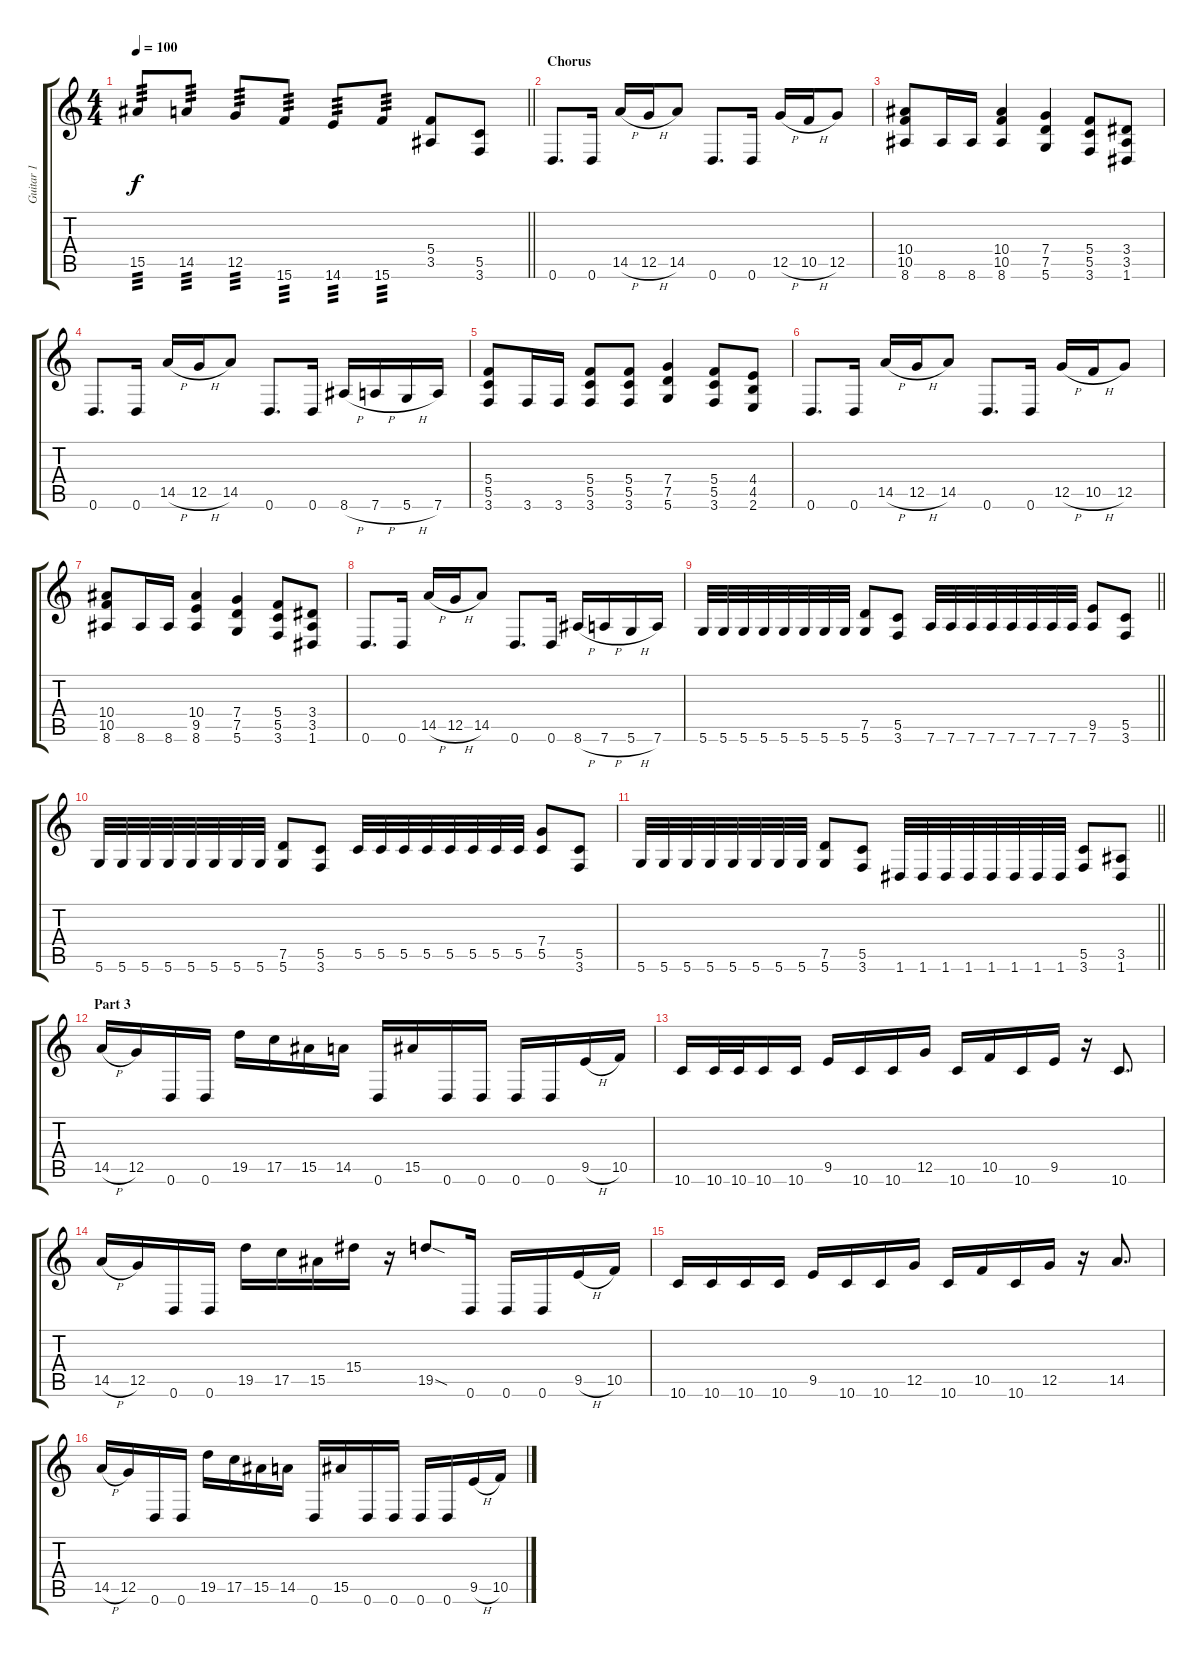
\track ("Guitar 1" "Guitar 1") {instrument distortionguitar}
\staff {score tabs}
\tuning (D4 A3 F3 C3 G2 D2) {hide}
\ts (4 4)
\tempo 100
\clef g2
\barLineRight lightlight
\ks c
15.5.8{tp 3 dy f} 14.5.8{tp 3} 12.5.8{tp 3} 15.6.8{tp 3} 14.6.8{tp 3} 15.6.8{tp 3} (5.4 3.5).8 (5.5 3.6).8 |
\section ("" "Chorus")
0.6.8{d} 0.6.16 14.5{h}.16 12.5{h}.16 14.5.8 0.6.8{d} 0.6.16 12.5{h}.16 10.5{h}.16 12.5.8 |
(10.4 10.5 8.6).8 8.6.16 8.6.16 (10.4 10.5 8.6).4 (7.4 7.5 5.6).4 (5.4 5.5 3.6).8 (3.4 3.5 1.6).8 |
0.6.8{d} 0.6.16 14.5{h}.16 12.5{h}.16 14.5.8 0.6.8{d} 0.6.16 8.6{h}.16 7.6{h}.16 5.6{h}.16 7.6.16 |
(5.4 5.5 3.6).8 3.6.16 3.6.16 (5.4 5.5 3.6).8 (5.4 5.5 3.6).8 (7.4 7.5 5.6).4 (5.4 5.5 3.6).8 (4.4 4.5 2.6).8 |
0.6.8{d} 0.6.16 14.5{h}.16 12.5{h}.16 14.5.8 0.6.8{d} 0.6.16 12.5{h}.16 10.5{h}.16 12.5.8 |
(10.4 10.5 8.6).8 8.6.16 8.6.16 (10.4 9.5 8.6).4 (7.4 7.5 5.6).4 (5.4 5.5 3.6).8 (3.4 3.5 1.6).8 |
0.6.8{d} 0.6.16 14.5{h}.16 12.5{h}.16 14.5.8 0.6.8{d} 0.6.16 8.6{h}.16 7.6{h}.16 5.6{h}.16 7.6.16 |
\barLineRight lightlight
5.6.32 5.6.32 5.6.32 5.6.32 5.6.32 5.6.32 5.6.32 5.6.32 (7.5 5.6).8 (5.5 3.6).8 7.6.32 7.6.32 7.6.32 7.6.32 7.6.32 7.6.32 7.6.32 7.6.32 (9.5 7.6).8 (5.5 3.6).8 |
5.6.32 5.6.32 5.6.32 5.6.32 5.6.32 5.6.32 5.6.32 5.6.32 (7.5 5.6).8 (5.5 3.6).8 5.5.32 5.5.32 5.5.32 5.5.32 5.5.32 5.5.32 5.5.32 5.5.32 (7.4 5.5).8 (5.5 3.6).8 |
\barLineRight lightlight
5.6.32 5.6.32 5.6.32 5.6.32 5.6.32 5.6.32 5.6.32 5.6.32 (7.5 5.6).8 (5.5 3.6).8 1.6.32 1.6.32 1.6.32 1.6.32 1.6.32 1.6.32 1.6.32 1.6.32 (5.5 3.6).8 (3.5 1.6).8 |
\section ("" "Part 3")
14.5{h}.16 12.5.16 0.6.16 0.6.16 19.5.16 17.5.16 15.5.16 14.5.16 0.6.16 15.5.16 0.6.16 0.6.16 0.6.16 0.6.16 9.5{h}.16 10.5.16 |
10.6.16 10.6.32 10.6.32 10.6.16 10.6.16 9.5.16 10.6.16 10.6.16 12.5.16 10.6.16 10.5.16 10.6.16 9.5.16 r.16 10.6.8{d} |
14.5{h}.16 12.5.16 0.6.16 0.6.16 19.5.16 17.5.16 15.5.16 15.4.16 r.16 19.5{sod}.8 0.6.16 0.6.16 0.6.16 9.5{h}.16 10.5.16 |
10.6.16 10.6.16 10.6.16 10.6.16 9.5.16 10.6.16 10.6.16 12.5.16 10.6.16 10.5.16 10.6.16 12.5.16 r.16 14.5.8{d} |
14.5{h}.16 12.5.16 0.6.16 0.6.16 19.5.16 17.5.16 15.5.16 14.5.16 0.6.16 15.5.16 0.6.16 0.6.16 0.6.16 0.6.16 9.5{h}.16 10.5.16
